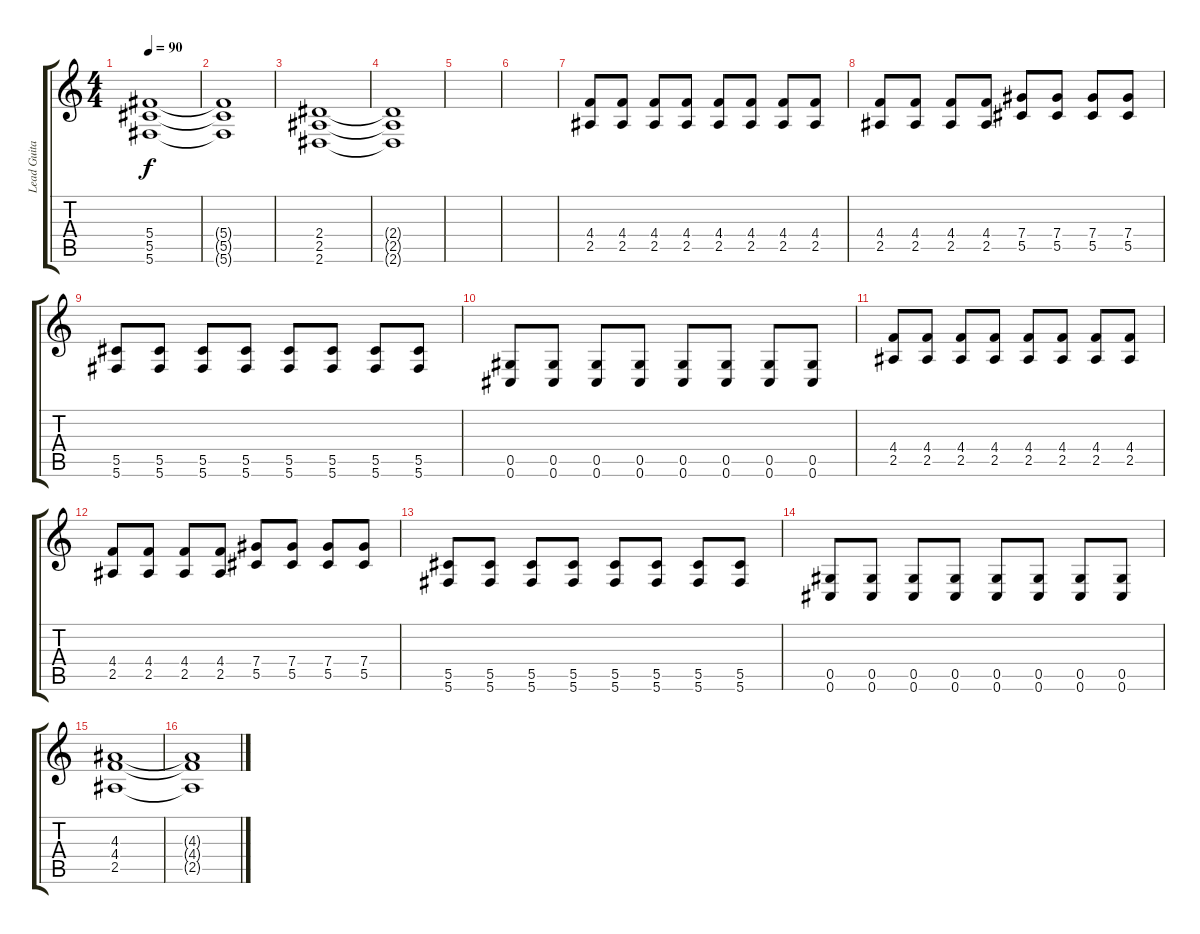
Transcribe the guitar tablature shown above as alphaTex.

\track ("Lead Guitar" "Lead Guita") {instrument overdrivenguitar}
\staff {score tabs}
\tuning (Eb4 Bb3 Gb3 Db3 Ab2 Db2) {hide}
\ts (4 4)
\tempo 90
\clef g2
\ks c
(5.4 5.5 5.6).1{dy f} |
(5.4{t} 5.5{t} 5.6{t}).1 |
(2.4 2.5 2.6).1 |
(2.4{t} 2.5{t} 2.6{t}).1 |
|
|
(4.4 2.5).8 (4.4 2.5).8 (4.4 2.5).8 (4.4 2.5).8 (4.4 2.5).8 (4.4 2.5).8 (4.4 2.5).8 (4.4 2.5).8 |
(4.4 2.5).8 (4.4 2.5).8 (4.4 2.5).8 (4.4 2.5).8 (7.4 5.5).8 (7.4 5.5).8 (7.4 5.5).8 (7.4 5.5).8 |
(5.5 5.6).8 (5.5 5.6).8 (5.5 5.6).8 (5.5 5.6).8 (5.5 5.6).8 (5.5 5.6).8 (5.5 5.6).8 (5.5 5.6).8 |
(0.5 0.6).8 (0.5 0.6).8 (0.5 0.6).8 (0.5 0.6).8 (0.5 0.6).8 (0.5 0.6).8 (0.5 0.6).8 (0.5 0.6).8 |
(4.4 2.5).8 (4.4 2.5).8 (4.4 2.5).8 (4.4 2.5).8 (4.4 2.5).8 (4.4 2.5).8 (4.4 2.5).8 (4.4 2.5).8 |
(4.4 2.5).8 (4.4 2.5).8 (4.4 2.5).8 (4.4 2.5).8 (7.4 5.5).8 (7.4 5.5).8 (7.4 5.5).8 (7.4 5.5).8 |
(5.5 5.6).8 (5.5 5.6).8 (5.5 5.6).8 (5.5 5.6).8 (5.5 5.6).8 (5.5 5.6).8 (5.5 5.6).8 (5.5 5.6).8 |
(0.5 0.6).8 (0.5 0.6).8 (0.5 0.6).8 (0.5 0.6).8 (0.5 0.6).8 (0.5 0.6).8 (0.5 0.6).8 (0.5 0.6).8 |
(4.3 4.4 2.5).1 |
(4.3{t} 4.4{t} 2.5{t}).1
